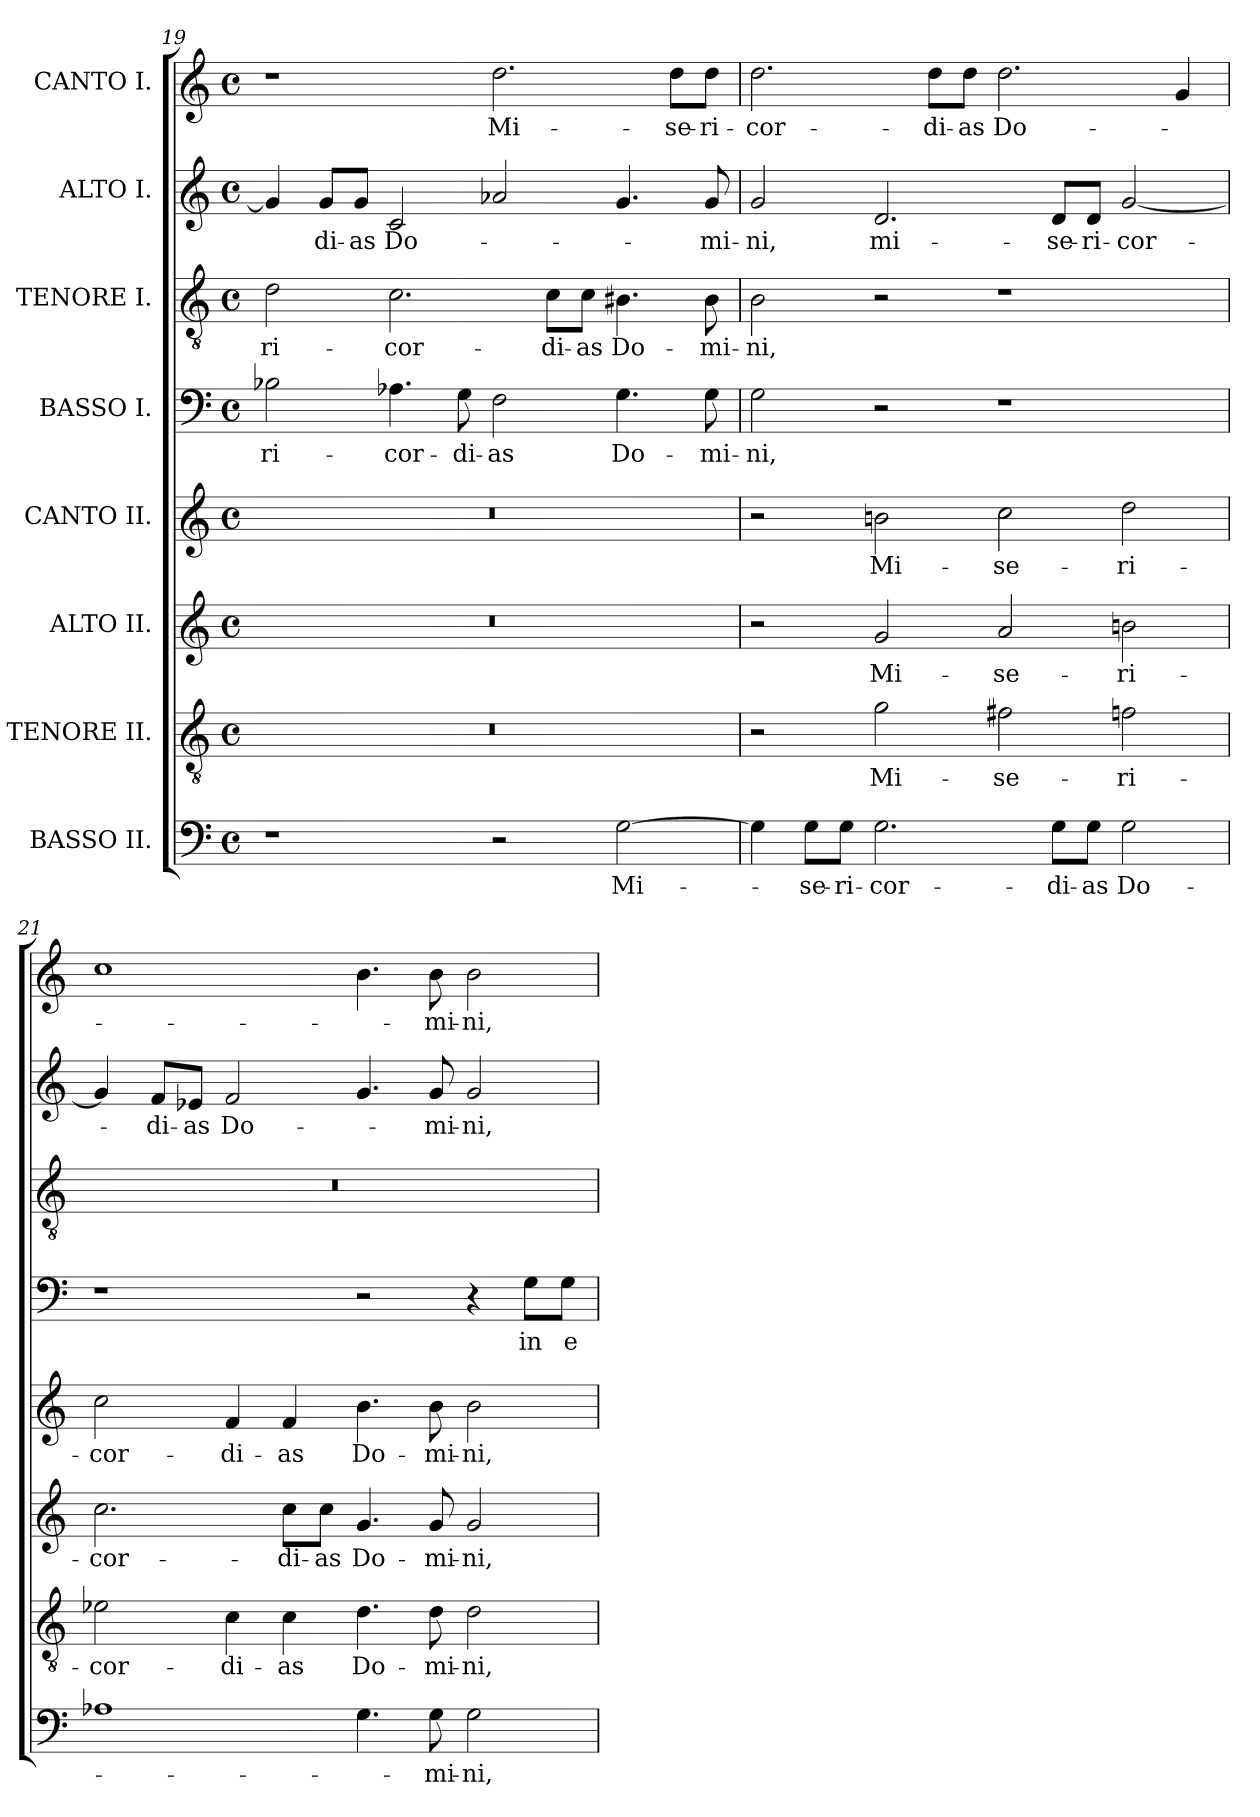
**kern	**text	**kern	**text	**kern	**text	**kern	**text	**kern	**text	**kern	**text	**kern	**text	**kern	**text
*part8	*part8	*part7	*part7	*part6	*part6	*part5	*part5	*part4	*part4	*part3	*part3	*part2	*part2	*part1	*part1
*staff8	*staff8	*staff7	*staff7	*staff6	*staff6	*staff5	*staff5	*staff4	*staff4	*staff3	*staff3	*staff2	*staff2	*staff1	*staff1
*I"BASSO II.	*	*I"TENORE II.	*	*I"ALTO II.	*	*I"CANTO II.	*	*I"BASSO I.	*	*I"TENORE I.	*	*I"ALTO I.	*	*I"CANTO I.	*
*clefF4	*	*clefGv2	*	*clefG2	*	*clefG2	*	*clefF4	*	*clefGv2	*	*clefG2	*	*clefG2	*
*k[]	*	*k[]	*	*k[]	*	*k[]	*	*k[]	*	*k[]	*	*k[]	*	*k[]	*
*M4/2	*	*M4/2	*	*M4/2	*	*M4/2	*	*M4/2	*	*M4/2	*	*M4/2	*	*M4/2	*
*met(c)	*	*met(c)	*	*met(c)	*	*met(c)	*	*met(c)	*	*met(c)	*	*met(c)	*	*met(c)	*
=19	=19	=19	=19	=19	=19	=19	=19	=19	=19	=19	=19	=19	=19	=19	=19
!	!	!	!	!	!	!	!	!	!LO:LY:b	!	!LO:LY:b	!	!	!	!
1r	.	0r	.	0r	.	0r	.	2B-X\	-ri-	2d\	-ri-	4g/]	.	1r	.
!	!	!	!	!	!	!	!	!	!	!	!	!	!LO:LY:b	!	!
.	.	.	.	.	.	.	.	.	.	.	.	8g/L	-di-	.	.
!	!	!	!	!	!	!	!	!	!	!	!	!	!LO:LY:b	!	!
.	.	.	.	.	.	.	.	.	.	.	.	8g/J	-as	.	.
!	!	!	!	!	!	!	!	!	!LO:LY:b	!	!LO:LY:b	!	!LO:LY:b	!	!
.	.	.	.	.	.	.	.	4.A-X\	-cor-	2.c\	-cor-	2c/	Do-	.	.
!	!	!	!	!	!	!	!	!	!LO:LY:b	!	!	!	!	!	!
.	.	.	.	.	.	.	.	8G\	-di-	.	.	.	.	.	.
!	!	!	!	!	!	!	!	!	!LO:LY:b	!	!	!	!	!	!LO:LY:b
2r	.	.	.	.	.	.	.	2F\	-as	.	.	2a-X/	.	2.dd\	Mi-
!	!	!	!	!	!	!	!	!	!	!	!LO:LY:b	!	!	!	!
.	.	.	.	.	.	.	.	.	.	8c\L	-di-	.	.	.	.
!	!	!	!	!	!	!	!	!	!	!	!LO:LY:b	!	!	!	!
.	.	.	.	.	.	.	.	.	.	8c\J	-as	.	.	.	.
!	!LO:LY:b	!	!	!	!	!	!	!	!LO:LY:b	!	!LO:LY:b	!	!	!	!
[2G\	Mi-	.	.	.	.	.	.	4.G\	Do-	4.B#X\	Do-	4.g/	.	.	.
!	!	!	!	!	!	!	!	!	!	!	!	!	!	!	!LO:LY:b
.	.	.	.	.	.	.	.	.	.	.	.	.	.	8dd\L	-se-
!	!	!	!	!	!	!	!	!	!LO:LY:b	!	!LO:LY:b	!	!LO:LY:b	!	!LO:LY:b
.	.	.	.	.	.	.	.	8G\	-mi-	8B#\	-mi-	8g/	-mi-	8dd\J	-ri-
!!LO:PB:g=z
=20	=20	=20	=20	=20	=20	=20	=20	=20	=20	=20	=20	=20	=20	=20	=20
!	!	!	!	!	!	!	!	!	!LO:LY:b	!	!LO:LY:b	!	!LO:LY:b	!	!LO:LY:b
4G\]	.	2r	.	2r	.	2r	.	2G\	-ni,	2B\	-ni,	2g/	-ni,	2.dd\	-cor-
!	!LO:LY:b	!	!	!	!	!	!	!	!	!	!	!	!	!	!
8G\L	-se-	.	.	.	.	.	.	.	.	.	.	.	.	.	.
!	!LO:LY:b	!	!	!	!	!	!	!	!	!	!	!	!	!	!
8G\J	-ri-	.	.	.	.	.	.	.	.	.	.	.	.	.	.
!	!LO:LY:b	!	!LO:LY:b	!	!LO:LY:b	!	!LO:LY:b	!	!	!	!	!	!LO:LY:b	!	!
2.G\	-cor-	2g\	Mi-	2g/	Mi-	2bn\	Mi-	2r	.	2r	.	2.d/	mi-	.	.
!	!	!	!	!	!	!	!	!	!	!	!	!	!	!	!LO:LY:b
.	.	.	.	.	.	.	.	.	.	.	.	.	.	8dd\L	-di-
!	!	!	!	!	!	!	!	!	!	!	!	!	!	!	!LO:LY:b
.	.	.	.	.	.	.	.	.	.	.	.	.	.	8dd\J	-as
!	!	!	!LO:LY:b	!	!LO:LY:b	!	!LO:LY:b	!	!	!	!	!	!	!	!LO:LY:b
.	.	2f#X\	-se-	2a/	-se-	2cc\	-se-	1r	.	1r	.	.	.	2.dd\	Do-
!	!LO:LY:b	!	!	!	!	!	!	!	!	!	!	!	!LO:LY:b	!	!
8G\L	-di-	.	.	.	.	.	.	.	.	.	.	8d/L	-se-	.	.
!	!LO:LY:b	!	!	!	!	!	!	!	!	!	!	!	!LO:LY:b	!	!
8G\J	-as	.	.	.	.	.	.	.	.	.	.	8d/J	-ri-	.	.
!	!LO:LY:b	!	!LO:LY:b	!	!LO:LY:b	!	!LO:LY:b	!	!	!	!	!	!LO:LY:b	!	!
2G\	Do-	2fn\	-ri-	2bn\	-ri-	2dd\	-ri-	.	.	.	.	[2g/	-cor-	.	.
.	.	.	.	.	.	.	.	.	.	.	.	.	.	4g/	.
=21	=21	=21	=21	=21	=21	=21	=21	=21	=21	=21	=21	=21	=21	=21	=21
!	!	!	!LO:LY:b	!	!LO:LY:b	!	!LO:LY:b	!	!	!	!	!	!	!	!
1A-X	.	2e-X\	-cor-	2.cc\	-cor-	2cc\	-cor-	1r	.	0r	.	4g/]	.	1cc	.
!	!	!	!	!	!	!	!	!	!	!	!	!	!LO:LY:b	!	!
.	.	.	.	.	.	.	.	.	.	.	.	8f/L	-di-	.	.
!	!	!	!	!	!	!	!	!	!	!	!	!	!LO:LY:b	!	!
.	.	.	.	.	.	.	.	.	.	.	.	8e-X/J	-as	.	.
!	!	!	!LO:LY:b	!	!	!	!LO:LY:b	!	!	!	!	!	!LO:LY:b	!	!
.	.	4c\	di-	.	.	4f/	-di-	.	.	.	.	2f/	Do-	.	.
!	!	!	!LO:LY:b	!	!LO:LY:b	!	!LO:LY:b	!	!	!	!	!	!	!	!
.	.	4c\	-as	8cc\L	-di-	4f/	-as	.	.	.	.	.	.	.	.
!	!	!	!	!	!LO:LY:b	!	!	!	!	!	!	!	!	!	!
.	.	.	.	8cc\J	-as	.	.	.	.	.	.	.	.	.	.
!	!	!	!LO:LY:b	!	!LO:LY:b	!	!LO:LY:b	!	!	!	!	!	!	!	!
4.G\	.	4.d\	Do-	4.g/	Do-	4.b\	Do-	2r	.	.	.	4.g/	.	4.b\	.
!	!LO:LY:b	!	!LO:LY:b	!	!LO:LY:b	!	!LO:LY:b	!	!	!	!	!	!LO:LY:b	!	!LO:LY:b
8G\	-mi-	8d\	-mi-	8g/	-mi-	8b\	-mi-	.	.	.	.	8g/	-mi-	8b\	-mi-
!	!LO:LY:b	!	!LO:LY:b	!	!LO:LY:b	!	!LO:LY:b	!	!	!	!	!	!LO:LY:b	!	!LO:LY:b
2G\	-ni,	2d\	-ni,	2g/	-ni,	2b\	-ni,	4r	.	.	.	2g/	-ni,	2b\	-ni,
!	!	!	!	!	!	!	!	!	!LO:LY:b	!	!	!	!	!	!
.	.	.	.	.	.	.	.	8G\L	in	.	.	.	.	.	.
!	!	!	!	!	!	!	!	!	!LO:LY:b	!	!	!	!	!	!
.	.	.	.	.	.	.	.	8G\J	e-	.	.	.	.	.	.
=	=	=	=	=	=	=	=	=	=	=	=	=	=	=	=
*-	*-	*-	*-	*-	*-	*-	*-	*-	*-	*-	*-	*-	*-	*-	*-
